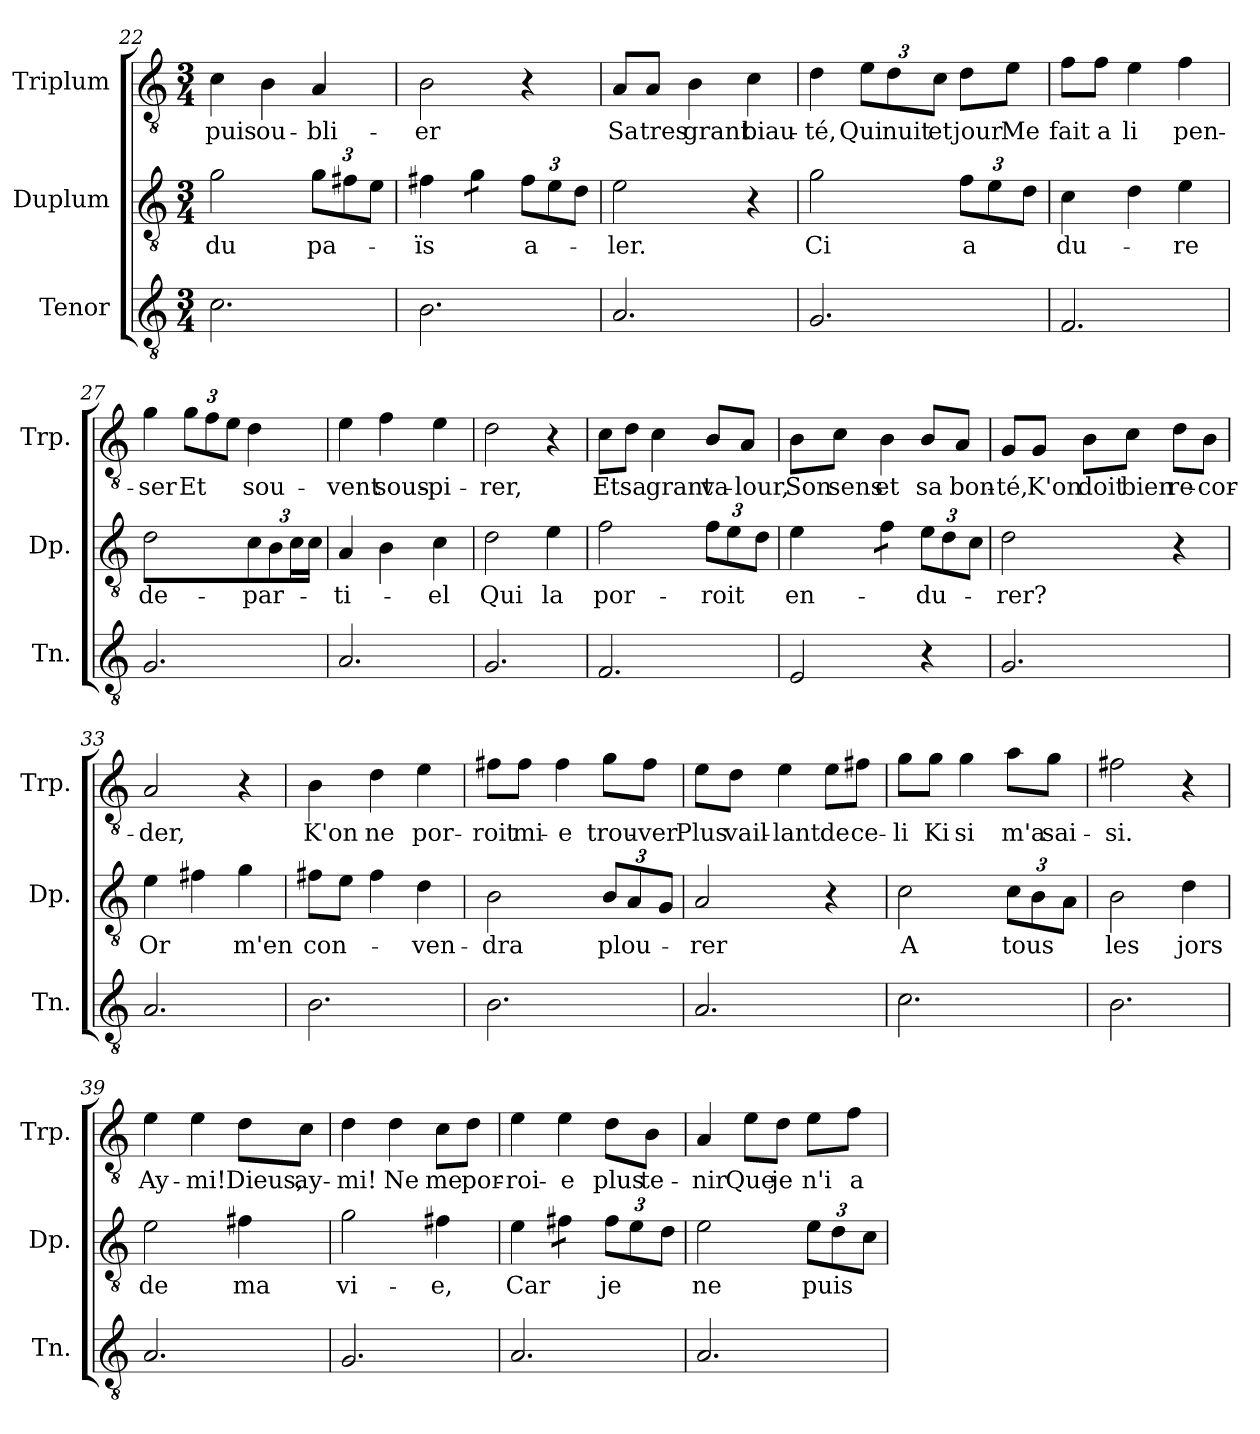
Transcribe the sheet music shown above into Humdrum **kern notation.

**kern	**kern	**text	**kern	**text
*part3	*part2	*part2	*part1	*part1
*staff3	*staff2	*staff2	*staff1	*staff1
*I"Tenor	*I"Duplum	*	*I"Triplum	*
*I'Tn.	*I'Dp.	*	*I'Trp.	*
!!LO:LB:g=z
*clefGv2	*clefGv2	*	*clefGv2	*
*k[]	*k[]	*	*k[]	*
*M3/4	*M3/4	*	*M3/4	*
=22	=22	=22	=22	=22
!	!	!LO:LY:b	!	!LO:LY:b
2.c\	2g\	du	4c\	puis
!	!	!	!	!LO:LY:b
.	.	.	4B\	ou-
*	*Xbrackettup	*	*	*
!	!	!LO:LY:b	!	!LO:LY:b
.	12g\L	pa-	4A/	-bli-
.	12f#X\	.	.	.
.	12e\J	.	.	.
=23	=23	=23	=23	=23
!	!	!LO:LY:b	!	!LO:LY:b
2.B\	4f#X\	-ïs	2B\	-er
*	*tremolo	*	*	*
.	8g\L	.	.	.
.	8g\J	.	.	.
*	*Xtremolo	*	*	*
!	!	!LO:LY:b	!	!
.	12f#\L	a-	4r	.
.	12e\	.	.	.
.	12d\J	.	.	.
=24	=24	=24	=24	=24
!	!	!LO:LY:b	!	!LO:LY:b
2.A/	2e\	-ler.	8A/L	Sa
!	!	!	!	!LO:LY:b
.	.	.	8A/J	tres
!	!	!	!	!LO:LY:b
.	.	.	4B\	grant
!	!	!	!	!LO:LY:b
.	4r	.	4c\	biau-
=25	=25	=25	=25	=25
!	!	!LO:LY:b	!	!LO:LY:b
2.G/	2g\	Ci	4d\	-té,
*	*	*	*Xbrackettup	*
!	!	!	!	!LO:LY:b
.	.	.	12e\L	Qui
!	!	!	!	!LO:LY:b
.	.	.	12d\	nuit
!	!	!	!	!LO:LY:b
.	.	.	12c\J	et
!	!	!LO:LY:b	!	!LO:LY:b
.	12f\L	a	8d\L	jour
.	12e\	.	.	.
!	!	!	!	!LO:LY:b
.	.	.	8e\J	Me
.	12d\J	.	.	.
=26	=26	=26	=26	=26
!	!	!LO:LY:b	!	!LO:LY:b
2.F/	4c\	du-	8f\L	fait
!	!	!	!	!LO:LY:b
.	.	.	8f\J	a
!	!	!	!	!LO:LY:b
.	4d\	.	4e\	li
!	!	!LO:LY:b	!	!LO:LY:b
.	4e\	-re	4f\	pen-
!!LO:LB:g=z
=27	=27	=27	=27	=27
!	!	!LO:LY:b	!	!LO:LY:b
2.G/	2d\	de-	4g\	-ser
!	!	!	!	!LO:LY:b
.	.	.	12g\L	Et
.	.	.	12f\	.
.	.	.	12e\J	.
!	!	!LO:LY:b	!	!LO:LY:b
.	12c\L	-par-	4d\	sou-
.	12B\	.	.	.
*	*tremolo	*	*	*
.	24c\	.	.	.
.	24c\JJ	.	.	.
*	*Xtremolo	*	*	*
=28	=28	=28	=28	=28
!	!	!LO:LY:b	!	!LO:LY:b
2.A/	4A/	-ti-	4e\	-vent
!	!	!	!	!LO:LY:b
.	4B\	.	4f\	sous-
!	!	!LO:LY:b	!	!LO:LY:b
.	4c\	-el	4e\	-pi-
=29	=29	=29	=29	=29
!	!	!LO:LY:b	!	!LO:LY:b
2.G/	2d\	Qui	2d\	-rer,
!	!	!LO:LY:b	!	!
.	4e\	la	4r	.
=30	=30	=30	=30	=30
!	!	!LO:LY:b	!	!LO:LY:b
2.F/	2f\	por-	8c\L	Et
!	!	!	!	!LO:LY:b
.	.	.	8d\J	sa
!	!	!	!	!LO:LY:b
.	.	.	4c\	grant
!	!	!LO:LY:b	!	!LO:LY:b
.	12f\L	-roit	8B/L	va-
.	12e\	.	.	.
!	!	!	!	!LO:LY:b
.	.	.	8A/J	-lour,
.	12d\J	.	.	.
=31	=31	=31	=31	=31
!	!	!LO:LY:b	!	!LO:LY:b
2E/	4e\	en-	8B\L	Son
!	!	!	!	!LO:LY:b
.	.	.	8c\J	sens
!	!	!	!	!LO:LY:b
*	*tremolo	*	*	*
.	8f\L	.	4B\	et
.	8f\J	.	.	.
*	*Xtremolo	*	*	*
!	!	!LO:LY:b	!	!LO:LY:b
4r	12e\L	-du-	8B/L	sa
.	12d\	.	.	.
!	!	!	!	!LO:LY:b
.	.	.	8A/J	bon-
.	12c\J	.	.	.
!!LO:LB:g=z
=32	=32	=32	=32	=32
!	!	!LO:LY:b	!	!LO:LY:b
2.G/	2d\	-rer?	8G/L	-té,
!	!	!	!	!LO:LY:b
.	.	.	8G/J	K'on
!	!	!	!	!LO:LY:b
.	.	.	8B\L	doit
!	!	!	!	!LO:LY:b
.	.	.	8c\J	bien
!	!	!	!	!LO:LY:b
.	4r	.	8d\L	re-
!	!	!	!	!LO:LY:b
.	.	.	8B\J	-cor-
=33	=33	=33	=33	=33
!	!	!LO:LY:b	!	!LO:LY:b
2.A/	4e\	Or	2A/	-der,
.	4f#X\	.	.	.
!	!	!LO:LY:b	!	!
.	4g\	m'en	4r	.
=34	=34	=34	=34	=34
!	!	!LO:LY:b	!	!LO:LY:b
2.B\	8f#X\L	con-	4B\	K'on
.	8e\J	.	.	.
!	!	!	!	!LO:LY:b
.	4f#\	.	4d\	ne
!	!	!LO:LY:b	!	!LO:LY:b
.	4d\	-ven-	4e\	por-
=35	=35	=35	=35	=35
!	!	!LO:LY:b	!	!LO:LY:b
2.B\	2B\	-dra	8f#X\L	-roit
!	!	!	!	!LO:LY:b
.	.	.	8f#\J	mi-
!	!	!	!	!LO:LY:b
.	.	.	4f#\	-e
!	!	!LO:LY:b	!	!LO:LY:b
.	12B/L	plou-	8g\L	trou-
.	12A/	.	.	.
!	!	!	!	!LO:LY:b
.	.	.	8f#\J	-ver
.	12G/J	.	.	.
=36	=36	=36	=36	=36
!	!	!LO:LY:b	!	!LO:LY:b
2.A/	2A/	-rer	8e\L	Plus
!	!	!	!	!LO:LY:b
.	.	.	8d\J	vail-
!	!	!	!	!LO:LY:b
.	.	.	4e\	-lant
!	!	!	!	!LO:LY:b
.	4r	.	8e\L	de
!	!	!	!	!LO:LY:b
.	.	.	8f#X\J	ce-
!!LO:LB:g=z
=37	=37	=37	=37	=37
!	!	!LO:LY:b	!	!LO:LY:b
2.c\	2c\	A	8g\L	-li
!	!	!	!	!LO:LY:b
.	.	.	8g\J	Ki
!	!	!	!	!LO:LY:b
.	.	.	4g\	si
!	!	!LO:LY:b	!	!LO:LY:b
.	12c\L	tous	8a\L	m'a
.	12B\	.	.	.
!	!	!	!	!LO:LY:b
.	.	.	8g\J	sai-
.	12A\J	.	.	.
=38	=38	=38	=38	=38
!	!	!LO:LY:b	!	!LO:LY:b
2.B\	2B\	les	2f#X\	-si.
!	!	!LO:LY:b	!	!
.	4d\	jors	4r	.
=39	=39	=39	=39	=39
!	!	!LO:LY:b	!	!LO:LY:b
2.A/	2e\	de	4e\	Ay-
!	!	!	!	!LO:LY:b
.	.	.	4e\	-mi!
!	!	!LO:LY:b	!	!LO:LY:b
.	4f#X\	ma	8d\L	Dieus,
!	!	!	!	!LO:LY:b
.	.	.	8c\J	ay-
=40	=40	=40	=40	=40
!	!	!LO:LY:b	!	!LO:LY:b
2.G/	2g\	vi-	4d\	-mi!
!	!	!	!	!LO:LY:b
.	.	.	4d\	Ne
!	!	!LO:LY:b	!	!LO:LY:b
.	4f#X\	-e,	8c\L	me
!	!	!	!	!LO:LY:b
.	.	.	8d\J	por-
=41	=41	=41	=41	=41
!	!	!LO:LY:b	!	!LO:LY:b
2.A/	4e\	Car	4e\	-roi-
!	!	!	!	!LO:LY:b
*	*tremolo	*	*	*
.	8f#X\L	.	4e\	-e
.	8f#X\J	.	.	.
*	*Xtremolo	*	*	*
!	!	!LO:LY:b	!	!LO:LY:b
.	12f#\L	je	8d\L	plus
.	12e\	.	.	.
!	!	!	!	!LO:LY:b
.	.	.	8B\J	te-
.	12d\J	.	.	.
=42	=42	=42	=42	=42
!	!	!LO:LY:b	!	!LO:LY:b
2.A/	2e\	ne	4A/	-nir
!	!	!	!	!LO:LY:b
.	.	.	8e\L	Que
!	!	!	!	!LO:LY:b
.	.	.	8d\J	je
!	!	!LO:LY:b	!	!LO:LY:b
.	12e\L	puis	8e\L	n'i
.	12d\	.	.	.
!	!	!	!	!LO:LY:b
.	.	.	8f\J	a-
.	12c\J	.	.	.
=	=	=	=	=
*-	*-	*-	*-	*-
